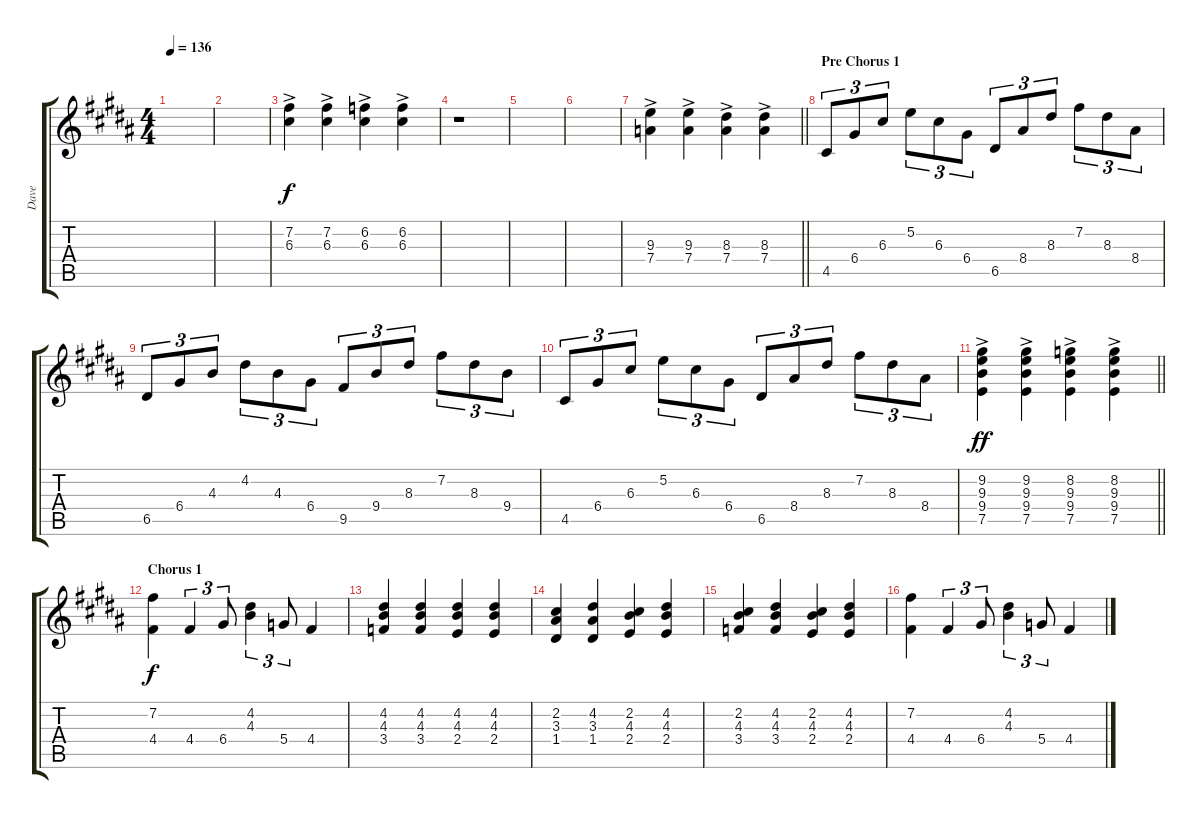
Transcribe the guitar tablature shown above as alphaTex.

\track ("Dave" "Dave") {instrument overdrivenguitar}
\staff {score tabs}
\tuning (E4 B3 G3 D3 A2 E2) {hide}
\ts (4 4)
\tempo 136
\clef g2
\ks b
|
|
(7.2{ac} 6.3{ac}).4 (7.2{ac} 6.3{ac}).4 (6.2{ac} 6.3{ac}).4 (6.2{ac} 6.3{ac}).4 |
r.1 |
|
|
\barLineRight lightlight
(9.3{ac} 7.4{ac}).4 (9.3{ac} 7.4{ac}).4 (8.3{ac} 7.4{ac}).4 (8.3{ac} 7.4{ac}).4 |
\section ("" "Pre Chorus 1")
4.5.8{tu (3 2) dy f} 6.4.8{tu (3 2)} 6.3.8{tu (3 2)} 5.2.8{tu (3 2)} 6.3.8{tu (3 2)} 6.4.8{tu (3 2)} 6.5.8{tu (3 2)} 8.4.8{tu (3 2)} 8.3.8{tu (3 2)} 7.2.8{tu (3 2)} 8.3.8{tu (3 2)} 8.4.8{tu (3 2)} |
6.5.8{tu (3 2)} 6.4.8{tu (3 2)} 4.3.8{tu (3 2)} 4.2.8{tu (3 2)} 4.3.8{tu (3 2)} 6.4.8{tu (3 2)} 9.5.8{tu (3 2)} 9.4.8{tu (3 2)} 8.3.8{tu (3 2)} 7.2.8{tu (3 2)} 8.3.8{tu (3 2)} 9.4.8{tu (3 2)} |
4.5.8{tu (3 2)} 6.4.8{tu (3 2)} 6.3.8{tu (3 2)} 5.2.8{tu (3 2)} 6.3.8{tu (3 2)} 6.4.8{tu (3 2)} 6.5.8{tu (3 2)} 8.4.8{tu (3 2)} 8.3.8{tu (3 2)} 7.2.8{tu (3 2)} 8.3.8{tu (3 2)} 8.4.8{tu (3 2)} |
\barLineRight lightlight
(9.2{ac} 9.3{ac} 9.4{ac} 7.5{ac}).4{dy ff} (9.2{ac} 9.3{ac} 9.4{ac} 7.5{ac}).4 (8.2{ac} 9.3{ac} 9.4{ac} 7.5{ac}).4 (8.2{ac} 9.3{ac} 9.4{ac} 7.5{ac}).4 |
\section ("" "Chorus 1")
(7.2 4.4).4{dy f} 4.4.4{tu (3 2)} 6.4.8{tu (3 2)} (4.2 4.3).4{tu (3 2)} 5.4.8{tu (3 2)} 4.4.4 |
(4.2 4.3 3.4).4 (4.2 4.3 3.4).4 (4.2 4.3 2.4).4 (4.2 4.3 2.4).4 |
(2.2 3.3 1.4).4 (4.2 3.3 1.4).4 (2.2 4.3 2.4).4 (4.2 4.3 2.4).4 |
(2.2 4.3 3.4).4 (4.2 4.3 3.4).4 (2.2 4.3 2.4).4 (4.2 4.3 2.4).4 |
(7.2 4.4).4 4.4.4{tu (3 2)} 6.4.8{tu (3 2)} (4.2 4.3).4{tu (3 2)} 5.4.8{tu (3 2)} 4.4.4
